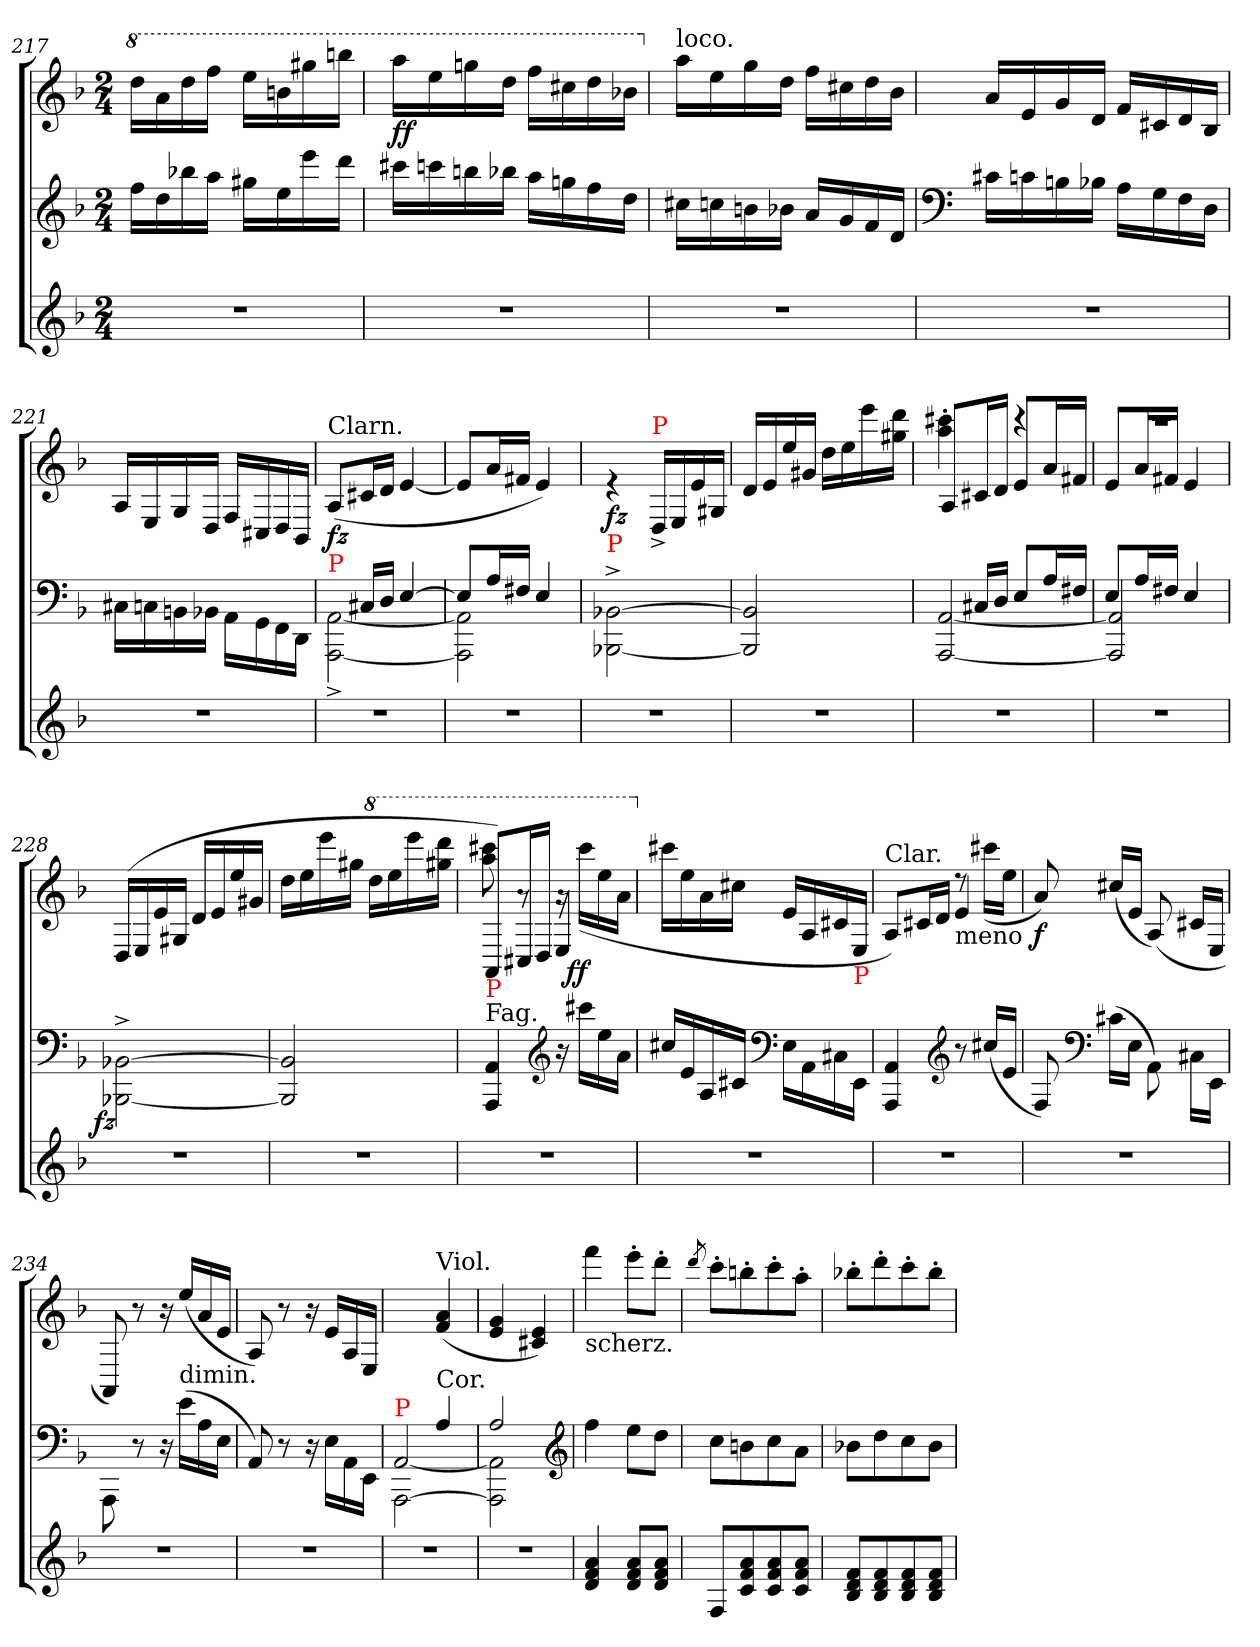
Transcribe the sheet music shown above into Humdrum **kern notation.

**kern	**kern	**kern	**dynam
*part2	*part1	*part1	*part1
*staff3	*staff2	*staff1	*staff1/2
*clefG2	*clefG2	*clefG2	*
*k[b-]	*k[b-]	*k[b-]	*
*F:	*F:	*F:	*
*M2/4	*M2/4	*M2/4	*
*	*	*8va	*
=217	=217	=217	=217
2r	16ffLL	16dddLL	.
.	16dd	16aa	.
.	16bb-X	16ddd	.
.	16aaJJ	16fffJJ	.
.	16gg#XLL	16eeeLL	.
.	16ee	16bbn	.
.	16eee	16ggg#X	.
.	16dddJJ	16bbbnJJ	.
=218	=218	=218	=218
!	!	!	!LO:DY:b
2r	16ccc#XLL	16aaaLL	ff
.	16cccn	16eee	.
.	16bbn	16gggn	.
.	16bb-XJJ	16dddJJ	.
.	16aaLL	16fffLL	.
.	16ggn	16ccc#X	.
.	16ff	16ddd	.
.	16ddJJ	16bb-XJJ	.
=219	=219	=219	=219
*	*	*X8va	*
!	!	!LO:TX:a:t=loco.	!
2r	16cc#XLL	16aaLL	.
.	16ccn	16ee	.
.	16bn	16gg	.
.	16b-XJJ	16ddJJ	.
.	16a/LL	16ffLL	.
.	16g/	16cc#X	.
.	16f/	16dd	.
.	16d/JJ	16b-JJ	.
=220	=220	=220	=220
*	*clefF4	*	*
2r	16c#XLL	16aLL	.
.	16cn	16e	.
.	16Bn	16g	.
.	16B-XJJ	16dJJ	.
.	16ALL	16fLL	.
.	16G	16c#X	.
.	16F	16d	.
.	16DJJ	16B-JJ	.
=221	=221	=221	=221
2r	16C#X\LL	16A/LL	.
.	16Cn\	16E/	.
.	16BBn\	16G/	.
.	16BB-X\JJ	16D/JJ	.
.	16AA\LL	16F/LL	.
.	16GG\	16C#X/	.
.	16FF\	16D/	.
.	16DD\JJ	16BB-/JJ	.
=222	=222	=222	=222
*	*^	*	*
!	!	!	!LO:TX:a:t=Clarn.	!
!	!	!	!LO:TX:b:color=red:t=P	!
!	!	!	!	!LO:DY:b
2r	8ryy	[2AA^> [2AAA^>	(>8A!L	fz
.	16C#X!LL	.	16c#X!L	.
.	16D!JJ	.	16d!JJ	.
.	[4E!	.	[4e!	.
=223	=223	=223	=223	=223
2r	8E!L]	2AA] 2AAA]	8e!L]	.
.	16A!L	.	16a!L	.
.	16F#X!JJ	.	16f#X!JJ	.
.	4E!	.	4e!)	.
*	*v	*v	*	*
=224	=224	=224	=224
!	!	!LO:TX:b:color=red:t=P	!
!	!	!	!LO:DY:b
2r	[2BB-X^>\ [2BBB-X^>\	4re	fz
!	!	!LO:TX:a:color=red:t=P	!
.	.	16D^>/LL	.
.	.	16E/	.
.	.	16e/	.
.	.	16G#XJJ	.
=225	=225	=225	=225
2r	2BB-]/ 2BBB-]/	16d/LL	.
.	.	16e/	.
.	.	16ee/	.
.	.	16g#X/JJ	.
.	.	16ddLL	.
.	.	16ee	.
.	.	16eee	.
.	.	16ddd 16gg#XJJ	.
=226	=226	=226	=226
*	*^	*^	*
2r	8ryy	[2AA/ [2AAA/	4ccc#X'>\ 4aa'>\	8A!/L	.
.	16C#X!LL	.	.	16c#X!/L	.
.	16D!JJ	.	.	16d!/JJ	.
.	8E!L	.	4rccc	8e!/L	.
.	16A!L	.	.	16a!/L	.
.	16F#X!JJ	.	.	16f#X!/JJ	.
=227	=227	=227	=227	=227	=227
2r	8E!L	2AA]/ 2AAA]/	2rccc	8e!/L	.
.	16A!L	.	.	16a!/L	.
.	16F#X!JJ	.	.	16f#X!/JJ	.
.	4E!	.	.	4e!/	.
*	*v	*v	*	*	*
=228	=228	=228	=228	=228
!	!	!	!	!LO:DY:b=2:rj
*	*	*v	*v	*
2r	[2BB-X^<\ [2BBB-X^<\	(>16D/LL	fz
.	.	16E/	.
.	.	16e/	.
.	.	16G#XJJ	.
.	.	16d/LL	.
.	.	16e/	.
.	.	16ee/	.
.	.	16g#X/JJ	.
=229	=229	=229	=229
2r	2BB-]/ 2BBB-]/	16ddLL	.
.	.	16ee	.
.	.	16eee	.
.	.	16gg#XJJ	.
*	*	*8va	*
.	.	16dddLL	.
.	.	16eee	.
.	.	16eeee	.
.	.	16dddd 16ggg#XJJ	.
=230	=230	=230	=230
*	*	*^	*
*	*	*	*^	*
!	!	!LO:TX:b:color=red:t=P	!	!	!
!	!	!LO:TX:b:t=Fag.	!	!	!
2r	4AA 4AAA	8A!L)	8cccc#X 8aaa	4ryy	.
.	.	16c#X!L	8rgg	.	.
.	.	16d!JJ	.	.	.
*	*clefG2	*	*	*	*
.	16r	4e!	16rgg	32ryy	.
!	!	!	!	!	!LO:DY:b
.	.	.	.	8..ryy	ff
.	16ccc#XLL	.	(>16cccc#LL	.	.
.	16ee	.	16eee	.	.
.	16aJJ	.	16aaJJ	.	.
*	*	*v	*v	*v	*
=231	=231	=231	=231
*	*	*X8va	*
*	*	*^	*
*	*	*	*^	*
!	!	!LO:TX:a:t=loco.	!	!	!
*	*	*v	*v	*v	*
2r	16cc#XLL	16ccc#XLL	.
.	16e	16ee	.
.	16A	16a	.
.	16c#XJJ	16cc#XJJ	.
*	*clefF4	*	*
.	16E\LL	16eLL	.
.	16AA\	16A	.
.	16C#X\	16c#X	.
!	!	!LO:TX:b:color=red:t=P	!
.	16EE\JJ	16E/JJ	.
=232	=232	=232	=232
*	*	*^	*
!	!	!LO:TX:a:t=Clar.	!	!
2r	4AA 4AAA	8A!L)	8ryy	.
.	.	16c#X!L	16ryy	.
.	.	16d!JJ	16ryy	.
*	*clefG2	*	*	*
!	!	!LO:TX:b:t=meno	!	!
.	8r	4e!	8rdd	.
.	(16cc#XLL	.	(>16ccc#XLL	.
.	16eJJ	.	16eeJJ	.
=233	=233	=233	=233	=233
!	!	!	!	!LO:DY:b
*	*	*v	*v	*
2r	8F)	8a/)	f
*	*clefF4	*	*
.	(16c#XLL	(>16cc#XLL	.
.	16EJJ	16eJJ	.
.	8AA\)	(>8A)	.
.	16C#X\LL	16c#XLL	.
.	16EE\JJ	16E/JJ	.
=234	=234	=234	=234
2r	8AAA\	8AA/)	.
.	8r	8r	.
.	16r	16r	.
!	!	!LO:TX:b:t=dimin.	!
.	(16eLL	(>16eeLL	.
.	16A	16a	.
.	16EJJ	16eJJ	.
=235	=235	=235	=235
2r	8AA/)	8A)	.
.	8r	8r	.
.	16r	16r	.
.	16E\LL	16eLL	.
.	16AA\	16A	.
.	16EE\JJ	(>16E/JJ	.
=236	=236	=236	=236
*	*^	*	*
*	*	*^	*	*
!	!LO:TX:a:color=red:t=P	!	!	!	!
2r	4ryy	[2AA/	[2AAA\	4ryy	.
!	!	!	!	!LO:TX:a:t=Viol.	!
!	!LO:TX:a:t=Cor.	!	!	!	!
.	4A!	.	.	(4a! 4f!	.
*	*	*v	*v	*	*
=237	=237	=237	=237	=237
2r	2A!	2AAA] 2AA]	4g! 4e!	.
.	.	.	4e! 4c#X!)	.
*	*v	*v	*	*
*	*clefG2	*	*
=238	=238	=238	=238
!	!	!LO:TX:b:t=scherz.	!
4a! 4f! 4d!	4ff	4fff	.
8a! 8f! 8d!L	8eeL	8eee'>L	.
8a! 8f! 8d!J	8ddJ	8ddd'>J	.
=239	=239	=239	=239
.	.	8qddd/	.
8F!L	8ccL	8ccc'>L	.
8a! 8f! 8c!	8bn	8bbn'>	.
8a! 8f! 8c!	8cc	8ccc'>	.
8a! 8f! 8c!J	8aJ	8aa'>J	.
=240	=240	=240	=240
8f! 8d! 8B-!L	8b-XL	8bb-X'>L	.
8f! 8d! 8B-!	8dd	8ddd'>	.
8f! 8d! 8B-!	8cc	8ccc'>	.
8f! 8d! 8B-!J	8b-J	8bb-'>J	.
=	=	=	=
*-	*-	*-	*-
